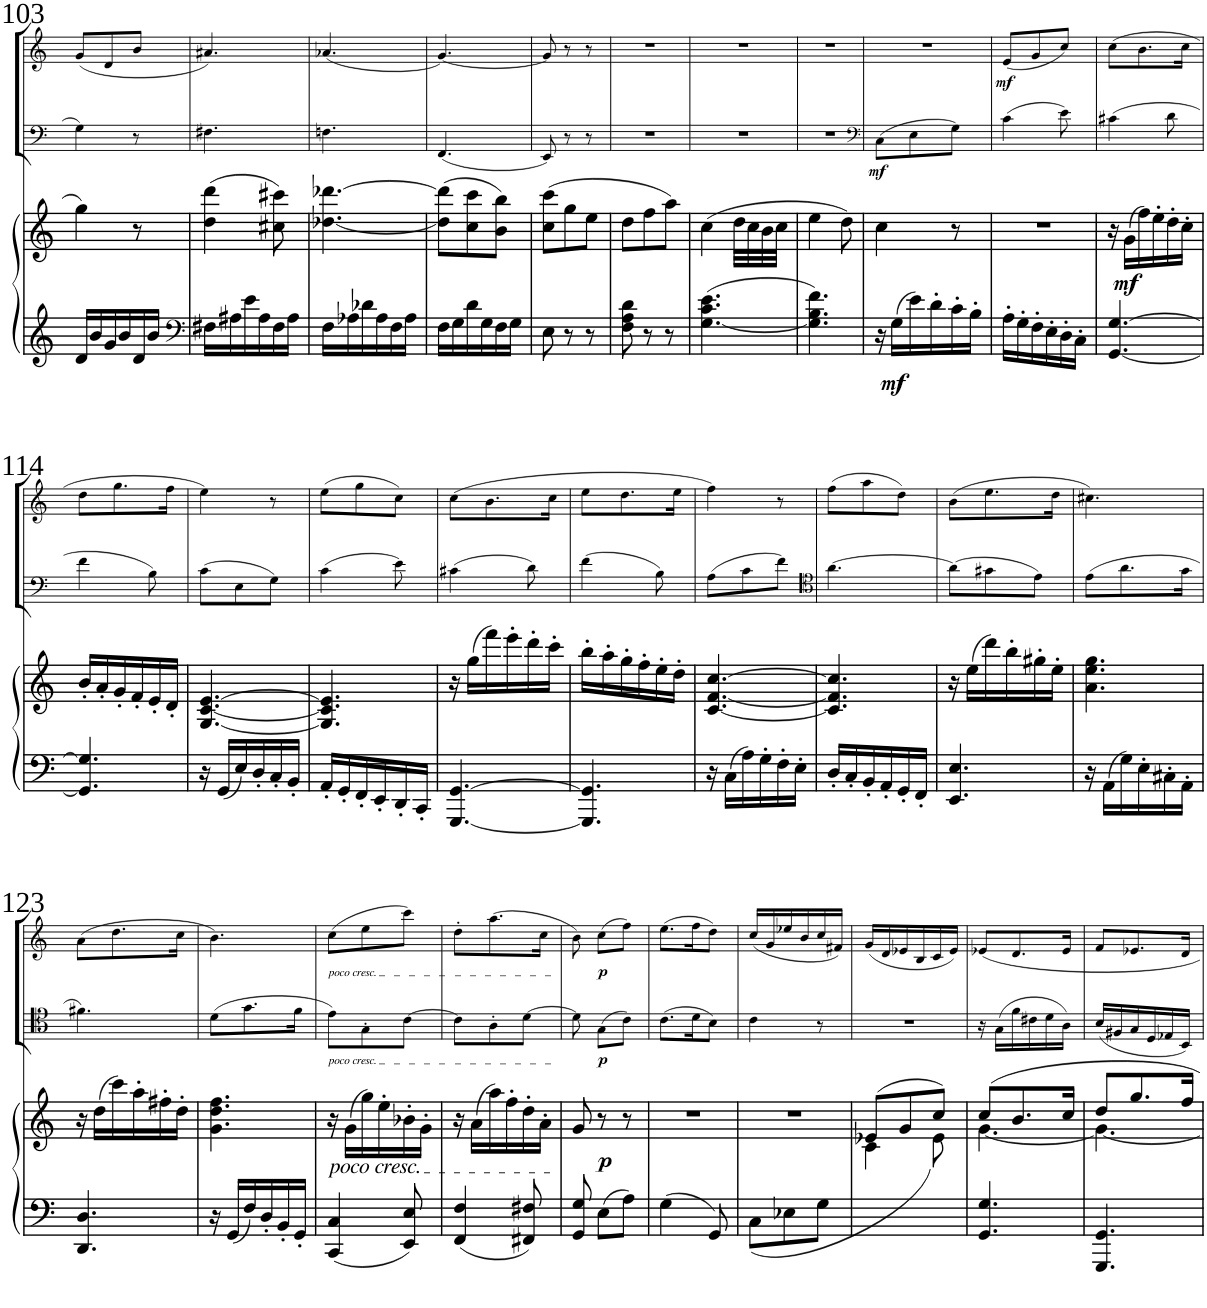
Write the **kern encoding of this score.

**kern	**kern	**dynam	**kern	**dynam	**kern	**dynam
*part3	*part3	*part3	*part2	*part2	*part1	*part1
*staff4	*staff3	*staff3/4	*staff2	*staff2	*staff1	*staff1
*I"Piano	*	*	*I"Cello	*	*I"Violin	*
*I'Pno	*	*	*	*	*I'Vln	*
!!LO:PB:g=z
*clefG2	*clefG2	*	*clefF4	*	*clefG2	*
*k[]	*k[]	*	*k[]	*	*k[]	*
*M3/8	*M3/8	*	*M3/8	*	*M3/8	*
=103	=103	=103	=103	=103	=103	=103
16d/LL	4gg\	.	4G\	.	(8g/L	.
16b/	.	.	.	.	.	.
16g/	.	.	.	.	8d/	.
16b/	.	.	.	.	.	.
16d/	8r	.	8r	.	8b/J	.
16b/JJ	.	.	.	.	.	.
=104	=104	=104	=104	=104	=104	=104
*clefF4	*	*	*	*	*	*
16F#X\LL	(4dd\ 4ddd\	.	4.F#X\	.	4.a#X/)	.
16A#X\	.	.	.	.	.	.
16e\	.	.	.	.	.	.
16A#\	.	.	.	.	.	.
16F#\	8cc#X\ 8ccc#X\)	.	.	.	.	.
16A#\JJ	.	.	.	.	.	.
=105	=105	=105	=105	=105	=105	=105
16F\LL	[4.dd-X\ [4.ddd-X\	.	4.Fn\	.	(4.a-X/	.
16A-X\	.	.	.	.	.	.
16d-X\	.	.	.	.	.	.
16A-\	.	.	.	.	.	.
16F\	.	.	.	.	.	.
16A-\JJ	.	.	.	.	.	.
=106	=106	=106	=106	=106	=106	=106
16F\LL	(8dd-\] 8ddd-\]L	.	(4.FF/	.	[4.g/)	.
16G\	.	.	.	.	.	.
16d\	8cc\ 8ccc\	.	.	.	.	.
16G\	.	.	.	.	.	.
16F\	8b\ 8bb\J)	.	.	.	.	.
16G\JJ	.	.	.	.	.	.
=107	=107	=107	=107	=107	=107	=107
8E\	(8cc\ 8ccc\L	.	8EE/)	.	8g/]	.
8r	8gg\	.	8r	.	8r	.
8r	8ee\J	.	8r	.	8r	.
=108	=108	=108	=108	=108	=108	=108
8F\ 8A\ 8d\	8dd\L	.	4.r	.	4.r	.
8r	8ff\	.	.	.	.	.
8r	8aa\J)	.	.	.	.	.
=109	=109	=109	=109	=109	=109	=109
[4.G\ 4.c\ 4.e\	(4cc\	.	4.r	.	4.r	.
.	32dd\LLL	.	.	.	.	.
.	32cc\	.	.	.	.	.
.	32b\	.	.	.	.	.
.	32cc\JJJ	.	.	.	.	.
=110	=110	=110	=110	=110	=110	=110
4.G\] 4.B\ 4.f\	4ee\	.	4.r	.	4.r	.
.	8dd\)	.	.	.	.	.
=111	=111	=111	=111	=111	=111	=111
*	*	*	*clefF4	*	*	*
!	!	!	!	!LO:DY:b	!	!
16r	4cc\	.	(8C\L	mf	4.r	.
!	!	!LO:DY:b=2	!	!	!	!
16G\LL	.	mf	.	.	.	.
16e'\	.	.	8E\	.	.	.
16d'\	.	.	.	.	.	.
16c'\	8r	.	8G\J)	.	.	.
16B'\JJ	.	.	.	.	.	.
=112	=112	=112	=112	=112	=112	=112
!	!	!	!	!	!	!LO:DY:b
16A'\LL	4.r	.	(4c\	.	(8e/L	mf
16G'\	.	.	.	.	.	.
16F'\	.	.	.	.	8g/	.
16E'\	.	.	.	.	.	.
16D'\	.	.	8e\)	.	8cc/J)	.
16C'\JJ	.	.	.	.	.	.
=113	=113	=113	=113	=113	=113	=113
[4.GG/ [4.G/	16r	.	(4c#X\	.	(8cc\L	.
!	!	!LO:DY:b	!	!	!	!
.	(16g\LL	mf	.	.	.	.
.	16ff'\)	.	.	.	8.b\	.
.	16ee'\	.	.	.	.	.
.	16dd'\	.	8d\	.	.	.
.	16cc'\JJ	.	.	.	16cc\Jk	.
!!LO:LB:g=z
=114	=114	=114	=114	=114	=114	=114
4.GG/] 4.G/]	16b'/LL	.	4f\	.	8dd\L	.
.	16a'/	.	.	.	.	.
.	16g'/	.	.	.	8.gg\	.
.	16f'/	.	.	.	.	.
.	16e'/	.	8B\)	.	.	.
.	16d'/JJ	.	.	.	16ff\Jk	.
=115	=115	=115	=115	=115	=115	=115
16r	[4.G/ [4.c/ [4.e/	.	(8c\L	.	4ee\)	.
16GG/LL	.	.	.	.	.	.
16E'/	.	.	8E\	.	.	.
16D'/	.	.	.	.	.	.
16C'/	.	.	8G\J)	.	8r	.
16BB'/JJ	.	.	.	.	.	.
=116	=116	=116	=116	=116	=116	=116
16AA'/LL	4.G/] 4.c/] 4.e/]	.	(4c\	.	(8ee\L	.
16GG'/	.	.	.	.	.	.
16FF'/	.	.	.	.	8gg\	.
16EE'/	.	.	.	.	.	.
16DD'/	.	.	8e\)	.	8cc\J)	.
16CC'/JJ	.	.	.	.	.	.
=117	=117	=117	=117	=117	=117	=117
[4.GGG/ [4.GG/	16r	.	(4c#X\	.	(8cc\L	.
.	(16gg\LL	.	.	.	.	.
.	16fff'\)	.	.	.	8.b\	.
.	16eee'\	.	.	.	.	.
.	16ddd'\	.	8d\)	.	.	.
.	16ccc'\JJ	.	.	.	16cc\Jk	.
=118	=118	=118	=118	=118	=118	=118
4.GGG/] 4.GG/]	16bb'\LL	.	(4f\	.	8ee\L	.
.	16aa'\	.	.	.	.	.
.	16gg'\	.	.	.	8.dd\	.
.	16ff'\	.	.	.	.	.
.	16ee'\	.	8B\)	.	.	.
.	16dd'\JJ	.	.	.	16ee\Jk	.
=119	=119	=119	=119	=119	=119	=119
16r	[4.c/ [4.f/ [4.cc/	.	(8A\L	.	4ff\)	.
16C\LL	.	.	.	.	.	.
16A'\	.	.	8c\	.	.	.
16G'\	.	.	.	.	.	.
16F'\	.	.	8f\J)	.	8r	.
16E'\JJ	.	.	.	.	.	.
=120	=120	=120	=120	=120	=120	=120
*	*	*	*clefC4	*	*	*
16D'/LL	4.c/] 4.f/] 4.cc/]	.	[4.a\	.	(8ff\L	.
16C'/	.	.	.	.	.	.
16BB'/	.	.	.	.	8aa\	.
16AA'/	.	.	.	.	.	.
16GG'/	.	.	.	.	8dd\J)	.
16FF'/JJ	.	.	.	.	.	.
=121	=121	=121	=121	=121	=121	=121
4.EE/ 4.E/	16r	.	(8a\L]	.	(8b\L	.
.	(16ee\LL	.	.	.	.	.
.	16ddd'\)	.	8g#X\	.	8.ee\	.
.	16bb'\	.	.	.	.	.
.	16gg#X'\	.	8e\J)	.	.	.
.	16ee'\JJ	.	.	.	16dd\Jk	.
=122	=122	=122	=122	=122	=122	=122
16r	4.a\ 4.ee\ 4.gg\	.	(8e\L	.	4.cc#X\)	.
16AA\LL	.	.	.	.	.	.
16G'\	.	.	8.a\	.	.	.
16E'\	.	.	.	.	.	.
16C#X'\	.	.	.	.	.	.
16AA'\JJ	.	.	16g\Jk	.	.	.
!!LO:LB:g=z
=123	=123	=123	=123	=123	=123	=123
4.DD/ 4.D/	16r	.	4.f#X\)	.	(8a\L	.
.	(16dd\LL	.	.	.	.	.
.	16ccc'\)	.	.	.	8.dd\	.
.	16aa'\	.	.	.	.	.
.	16ff#X'\	.	.	.	.	.
.	16dd'\JJ	.	.	.	16cc\Jk	.
=124	=124	=124	=124	=124	=124	=124
16r	4.g\ 4.dd\ 4.ff\	.	(8d\L	.	4.b\)	.
16GG/LL	.	.	.	.	.	.
16F'/	.	.	8.g\	.	.	.
16D'/	.	.	.	.	.	.
16BB'/	.	.	.	.	.	.
16GG'/JJ	.	.	16f\Jk	.	.	.
=125	=125	=125	=125	=125	=125	=125
!	!	!	!	!	!LO:TX:b:i:t=poco cresc.	!
!	!	!	!LO:TX:b:i:t=poco cresc.	!	!	!
!	!LO:TX:b:i:t=poco cresc.	!	!	!	!	!
4CC/ 4C/	16r	.	8e\L)	.	(8cc\L	.
.	(16g\LL	.	.	.	.	.
.	16gg'\)	.	8G'\	.	8ee\	.
.	16ee'\	.	.	.	.	.
8EE/ 8E/	16b-X'\	.	[8c\J	.	8ccc\J)	.
.	16g'\JJ	.	.	.	.	.
=126	=126	=126	=126	=126	=126	=126
4FF/ 4F/	16r	.	8c\L]	.	8dd'\L	.
.	(16a\LL	.	.	.	.	.
.	16aa'\)	.	8A'\	.	(8.aa\	.
.	16ff'\	.	.	.	.	.
8FF#X/ 8F#X/	16dd'\	.	[8d\J	.	.	.
.	16a'\JJ	.	.	.	16cc\Jk	.
=127	=127	=127	=127	=127	=127	=127
8GG/ 8G/	8g/	.	8d\]	.	8b\)	.
!	!	!LO:DY:b	!	!LO:DY:b	!	!LO:DY:b
8E\L	8r	p	(8G\L	p	(8cc\L	p
8A\J	8r	.	8c\J)	.	8ff\J)	.
=128	=128	=128	=128	=128	=128	=128
4G\	4.r	.	(8.c\L	.	(8.ee\L	.
.	.	.	16d\K	.	16ff\K	.
8GG/	.	.	8B\J)	.	8dd\J)	.
=129	=129	=129	=129	=129	=129	=129
(<8C\L	4.r	.	4c\	.	(16cc/LL	.
.	.	.	.	.	16g/	.
8E-X\	.	.	.	.	16ee-X/	.
.	.	.	.	.	16b/	.
8G\J	.	.	8r	.	16cc/	.
.	.	.	.	.	16f#X/JJ)	.
=130	=130	=130	=130	=130	=130	=130
*	*^	*	*	*	*	*
4.ryy	(>8e-X/L	4c\	.	4.r	.	(16g/LL	.
.	.	.	.	.	.	16d/	.
.	8g/	.	.	.	.	16e-X/	.
.	.	.	.	.	.	16B/	.
.	8cc/J)	8e-\)	.	.	.	16c/	.
.	.	.	.	.	.	16e-/JJ)	.
=131	=131	=131	=131	=131	=131	=131	=131
4.GG/ 4.G/	8cc/L	[4.g\	.	16r	.	8e-X/L	.
.	.	.	.	(16G\LL	.	.	.
.	8.b/	.	.	16f\	.	8.d/	.
.	.	.	.	16c#X\	.	.	.
.	.	.	.	16d\	.	.	.
.	16cc/Jk	.	.	16A\JJ)	.	16e-/Jk	.
=132	=132	=132	=132	=132	=132	=132	=132
4.GGG/ 4.GG/	8dd/L	4.g\_	.	(16B/LL	.	8f/L	.
.	.	.	.	16F#X/	.	.	.
.	8.gg/	.	.	16G/	.	8.e-X/	.
.	.	.	.	16D/	.	.	.
.	.	.	.	16E-X/	.	.	.
.	16ff/Jk	.	.	16BB/JJ)	.	16d/Jk	.
*	*v	*v	*	*	*	*	*
=	=	=	=	=	=	=
*-	*-	*-	*-	*-	*-	*-
